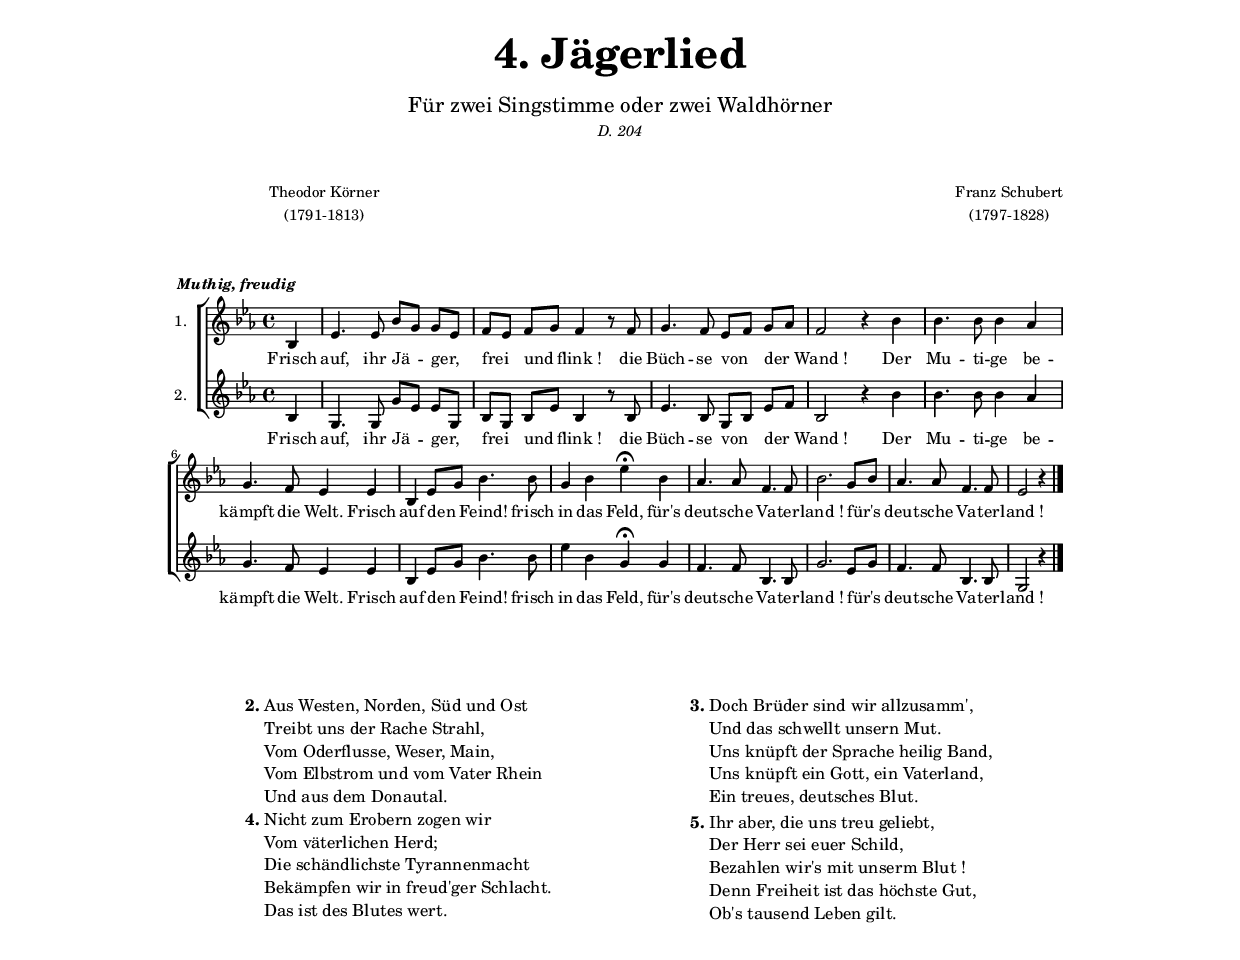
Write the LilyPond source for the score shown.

\version "2.12.3"

%---------------------------------------------------------------------------
% 
%---------------------------------------------------------------------------

\paper {
	line-width = 15\cm 
	top-margin = 1.2\cm
	bottom-margin = 2.4\cm
	after-title-space = 4\cm
	indent = 0.5\cm
}

#(set-global-staff-size 13)
#(ly:set-option 'point-and-click #f)

%---------------------------------------------------------------------------
%	
%---------------------------------------------------------------------------

\header {
	title = \markup \center-column {
		\pad-markup #3 \fontsize #+5 {
			"4. Jägerlied"
		}
	}
	subtitle = \markup \center-column {
		\fontsize #+2 \medium {
			"Für zwei Singstimme oder zwei Waldhörner"
		}
	}
	subsubtitle = \markup \center-column {
		\normalsize \italic \medium {
			"D. 204"
		}
	}
	composer = \markup {
		\pad-to-box #'(0 . 0) #'(0 . 5)
		\center-column {
			"Franz Schubert"
			"(1797-1828)"
		}
	}
	poet = \markup { 
		\pad-to-box #'(0 . 0) #'(3 . 9) \hspace #13 \center-column { 
			 "Theodor Körner"
			 "(1791-1813)"
		 }
	}
	meter = \markup {
		\pad-to-box #'(0 . 0) #'(0 . 10) {  \bold \italic
			"Muthig, freudig"
		}
	}
}

%---------------------------------------------------------------------------
%	
%---------------------------------------------------------------------------

global = {
	\time 4/4
	\key es \major
	\override DynamicTextSpanner #'dash-period = #-1.0
	\override Score.Hairpin #'to-barline = ##f
}
print = {
	\autoBeamOff
	\dynamicUp
}
mid = {
	\tempo 4=120
}

horn = \markup { (Waldhörner.) }
lang = \markup { Langsamer. }
% rit = \markup { \italic { Riten. } }
% rin = \markup { \italic { Rinf. } }
% solo = \markup { SOLO }
% coro = \markup { CHOEUR }
% resp = \markup { \musicglyph #"scripts.ufermata" }
% lie = \markup { \italic { lié } }
% plie = \markup { \dynamic p {  et lié } }
% pplie = \markup { \dynamic pp {  et lié } }
% Atem = \markup { A tempo }
% resp = \markup { \line { \musicglyph #"scripts.rcomma" \translate #'(-0.8 . 1.6) \musicglyph #"scripts.ufermata" } }
% endResp = \markup { \translate #'(5.5 . 0) { \musicglyph #"scripts.ufermata" } }

%---------------------------------------------------------------------------
%	NOTES
%---------------------------------------------------------------------------

Ten = \relative c' {
	\set Staff.instrumentName = #"1."
	\partial 4 bes4
	es4. es8 bes'[ g] g[ es]
	f[ es] f[ g] f4 r8 f
	g4. f8 es[ f] g[ as]
	f2 r4 bes
	bes 4. bes8 bes4 as \break
	
	g4. f8 es4 es
	bes es8[ g] bes4. bes8
	g4 bes es^\fermata bes \noBreak
	as4. as8 f4. f8
	bes2. g8[ bes]
	as4. as8 f4. f8
	\once \override Staff.TimeSignature #'stencil = ##f
    \time 3/4
	es2 r4
	\bar "|."
}
Bas = \relative c' {
	\set Staff.instrumentName = #"2."
	\partial 4 bes4
	g4. g8 g'[ es] es[ g,]
	bes[ g] bes[ es] bes4 r8 bes
	es4. bes8 g[ bes] es[ f]
	bes,2 r4 bes'
	bes 4. bes8 bes4 as
	
	g4. f8 es4 es
	bes es8[ g] bes4. bes8
	es4 bes g^\fermata g
	f4. f8 bes,4. bes8
	g'2. es8[ g]
	f4. f8 bes,4. bes8
	\once \override Staff.TimeSignature #'stencil = ##f
    \time 3/4
	g2 r4
	\bar "|."
}

%---------------------------------------------------------------------------
%	LYRICS
%---------------------------------------------------------------------------bes4. as8)

texte = \lyricmode {
	Frisch auf, ihr Jä -- ger, frei und flink_!
	die Büch -- se von der Wand_!
	Der Mu -- ti -- ge be -- kämpft die Welt.
	Frisch auf den Feind! frisch in das Feld,
	für's deut -- sche Va -- ter -- land_!
	für's deut -- sche Va -- ter -- land_!
}



%---------------------------------------------------------------------------
%	MIDI OUTPUT
%---------------------------------------------------------------------------

\score {
	<<
	\new Staff = "Ten" { \set Staff.midiInstrument = "french horn" \global \mid \Ten }
	\new Staff = "Bas" { \set Staff.midiInstrument = "bassoon" \global \mid \Bas }
	>>
	\midi { \context { \Voice \remove "Dynamic_performer" } }
}

%---------------------------------------------------------------------------
%	SHEET OUTPUT
%---------------------------------------------------------------------------

\score {
	\new ChoirStaff <<
		\new Voice << \global \print \Ten >>
		\addlyrics { \texte }
		\new Voice << \global \print \Bas >>
		\addlyrics { \texte }
	>>
	\layout  { }
}

%---------------------------------------------------------------------------
%	ADDIIONAL VERSES
%---------------------------------------------------------------------------

\markup {
	\pad-to-box #'(0 . 0) #'(0 . 15)
	\fill-line
	\fontsize #+1 {
		\hspace #0.5 % décalage par rapport à la marge de gauche
		\column {
			\line {
				\bold "2."
				\column {
					"Aus Westen, Norden, Süd und Ost"
					"Treibt uns der Rache Strahl,"
					"Vom Oderflusse, Weser, Main,"
					"Vom Elbstrom und vom Vater Rhein"
					"Und aus dem Donautal."
				}
			}
			\hspace #0.1
			\line {
				\bold "4."
				\column {
					"Nicht zum Erobern zogen wir"
					"Vom väterlichen Herd;"
					"Die schändlichste Tyrannenmacht"
					"Bekämpfen wir in freud'ger Schlacht."
					"Das ist des Blutes wert."
				}
			}
		}
		\hspace #0.1  % ajout d'espace horizontal entre les colonnes
		\column {
			\line {
				\bold "3."
				\column {
					"Doch Brüder sind wir allzusamm',"
					"Und das schwellt unsern Mut."
					"Uns knüpft der Sprache heilig Band,"
					"Uns knüpft ein Gott, ein Vaterland,"
					"Ein treues, deutsches Blut."
				}
			}
			\hspace #0.1
			\line {
				\bold "5."
				\column {
					"Ihr aber, die uns treu geliebt,"
					"Der Herr sei euer Schild,"
					"Bezahlen wir's mit unserm Blut !"
					"Denn Freiheit ist das höchste Gut,"
					"Ob's tausend Leben gilt."
				}
			}
		}
	\hspace #0.5 % décalage par rapport à la marge de droite
	}
}
